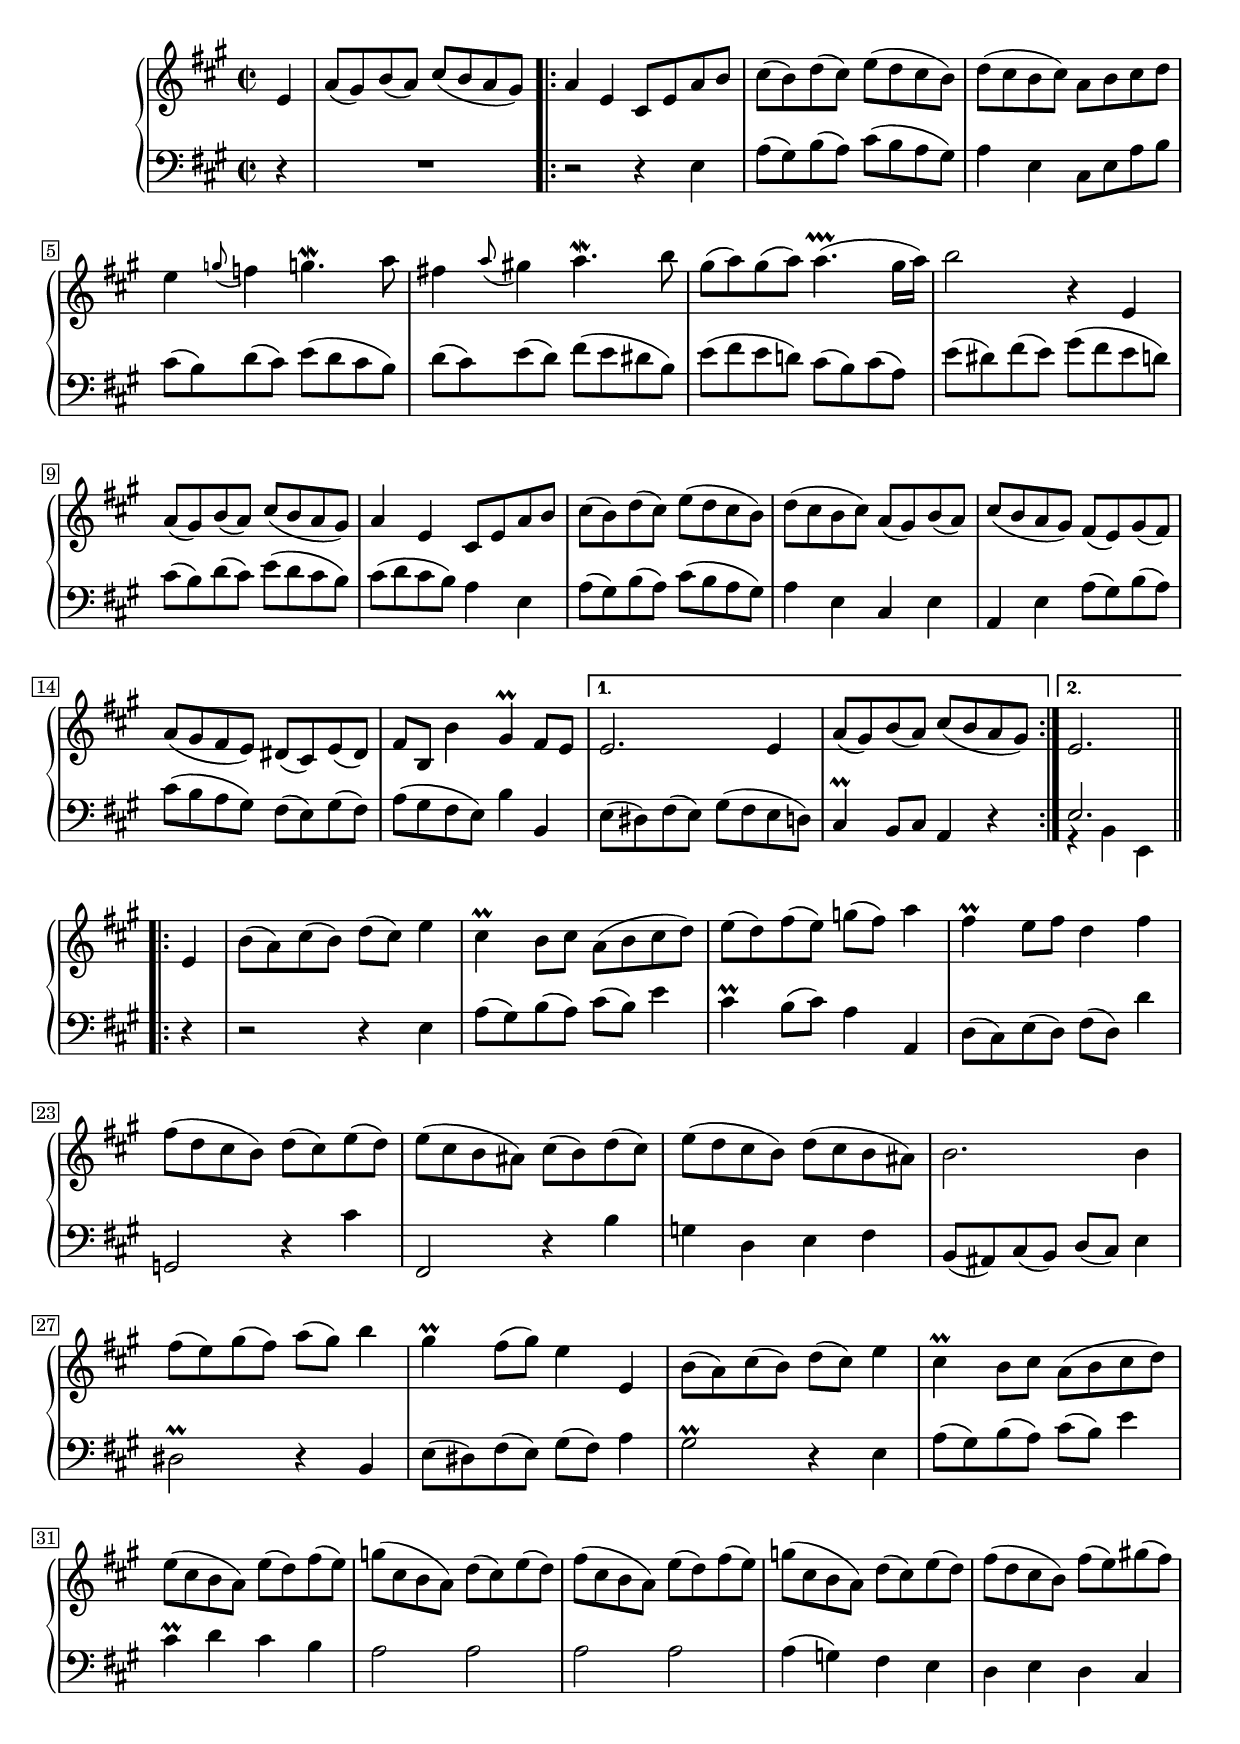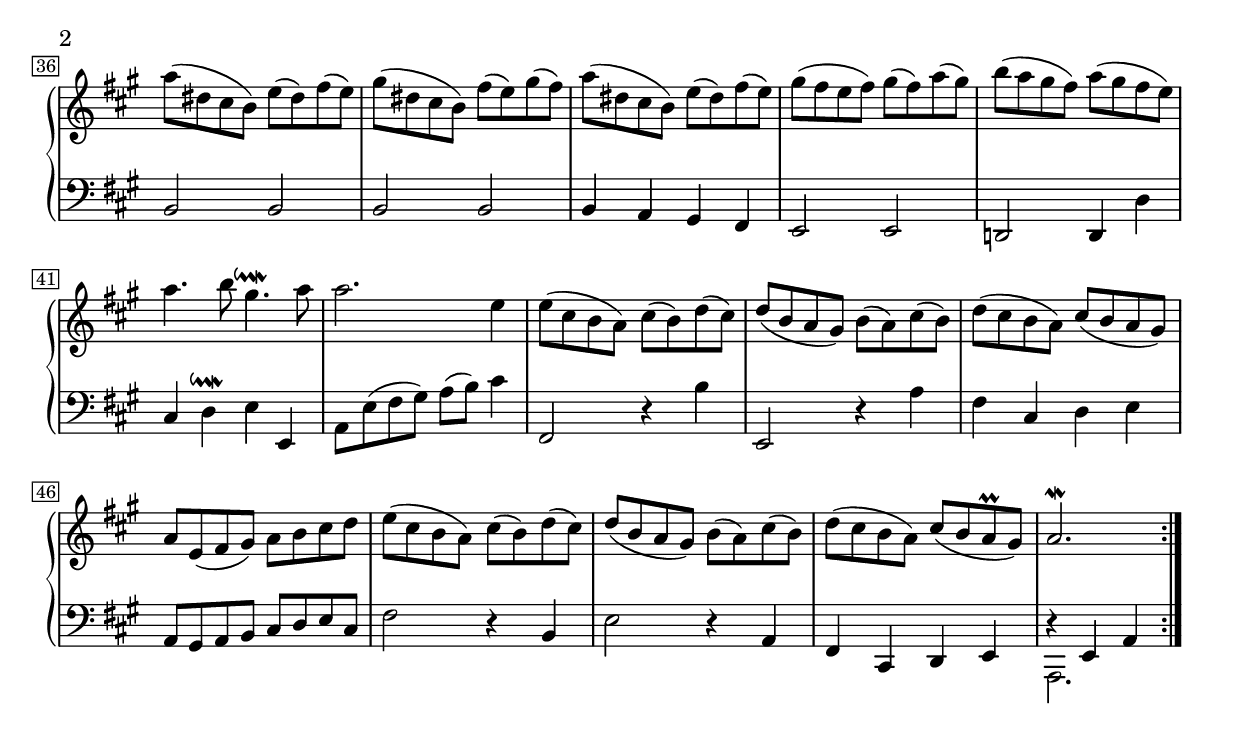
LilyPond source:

Global = {
  \key a \major
  \time 2/2
  \include "../../global.ly"
}

Soprano = \context Voice = "one" \relative c' {
  \voiceOne
  \stemNeutral\tieNeutral\slurNeutral
  \override MultiMeasureRest.staff-position = #0
  \override Rest.staff-position = #0
  \label #'SuiteIBourreeI
  \partial 4 e4
  %1
  | a8( gis) b( a) cis( b a gis)
  \repeat volta 2 {
  | a4 e cis8 e a b
  | cis( b) d( cis) e( d cis b)
  | d( cis b cis) a b cis d
  %5
  | e4 \once\stemUp \once\slurDown \appoggiatura g8 f4 g!4.\mordent a8
  | fis4 \once\stemUp \once\slurDown \appoggiatura a8 gis4 a4.\mordent b8
  | gis( a) gis( a) a4.(\prallprall gis16 a)
  | b2 r4 e,,
  | a8( gis) b( a) cis( b a gis)
  %10
  | a4 e cis8 e a b
  | cis8( b) d( cis) e( d cis b)
  | d( cis b cis) a( gis) b( a)
  | cis( b a gis) fis( e) gis( fis)
  | a( gis fis e) dis( cis) e( dis)
  %15
  | fis b, b'4 gis\prall fis8 e
    \alternative {
      { e2. e4 | a8( gis) b( a) cis( b a gis) }
      { e2. }
    }
  }
  \break
  \repeat volta 2 {
    \partial 4 e4
    | b'8( a) cis( b) d( cis) e4
    %20
    | cis4\prall b8 cis a( b cis d)
    | e( d) fis( e) g( fis) a4
    | fis4\prall e8 fis d4 fis
    | fis8( d cis b) d( cis) e( d)
    | e( cis b ais) cis( b) d( cis)
    %25
    | e( d cis b) d( cis b ais)
    | b2. b4
    | fis'8( e) gis( fis) a( gis) b4
    | gis4\prall fis8( gis) e4 e,
    | b'8( a) cis( b) d( cis) e4
    %30
    | cis4\prall b8 cis a( b cis d)
    | e( cis b a) e'( d) fis( e)
    | g( cis, b a) d( cis) e( d)
    | fis( cis b a) e'( d) fis( e)
    | g( cis, b a) d( cis) e( d)
    %35
    | fis( d cis b) fis'( e) gis( fis)
    | a( dis, cis b) e( dis) fis( e)
    | gis( dis cis b) fis'( e) gis( fis)
    | a( dis, cis b) e( dis) fis( e)
    | gis( fis e fis) gis( fis) a( gis)
    %40
    | b( a gis fis) a( gis fis e)
    | a4. b8 gis4.\tweak Y-offset #4.2 \downmordent a8
    | a2. e4
    | e8( cis b a) cis( b) d( cis)
    | d( b a gis) b( a) cis( b)
    %45
    | d( cis b a) cis( b a gis)
    | a e( fis gis) a b cis d
    | e( cis b a) cis( b) d( cis)
    | d( b a gis) b( a) cis( b)
    | d( cis b a) cis( b a\prall gis)
    %50
    | a2.\mordent
  }
}

Tenor = \context Voice = "three" \relative c {
  \voiceThree
  \stemUp\tieUp
  \override Rest.staff-position = #0
  \partial 4 s4
  %1
  | s1*17
  | e2.
  \partial 4 s4
  | s1*31
  | r4 e, a
}

Bass = \context Voice = "four" \relative c {
  \voiceFour
  \stemNeutral\tieNeutral\slurNeutral
  \override MultiMeasureRest.staff-position = #0
  \override Rest.staff-position = #0
  \override Script.direction = #UP
  \partial 4 r4
  %1
  | R1
  \repeat volta 2 {
  | r2 r4 e
  | a8( gis) b( a) cis( b a gis)
  | a4 e cis8 e a b
  %5
  | cis( b) d( cis) e( d cis b)
  | d( cis) e( d) fis( e dis b)
  | e( fis e d) cis( b) cis( a)
  | e'( dis) fis( e) gis( fis e d)
  | cis( b) d( cis) e( d cis b)
  %10
  | cis( d cis b) a4 e
  | a8( gis) b( a) cis( b a gis)
  | a4 e cis e
  | a, e' a8( gis) b( a)
  | cis( b a gis) fis( e) gis( fis)
  %15
  | a( gis fis e) b'4 b,
    \alternative {
      { e8( dis) fis( e) gis( fis e d) | cis4\prall b8 cis a4 r }
      { \stemDown g4\rest b e, }
    }
  }
  \repeat volta 2 {
    \partial 4 r4
    | \stemNeutral r2 r4 e'
    %20
    | a8( gis) b( a) cis( b) e4
    | cis4\prall b8( cis) a4 a,
    | d8( cis) e( d) fis( d) d'4
    | g,,2 r4 cis'
    | fis,,2 r4 b'
    %25
    | g d e fis
    | b,8( ais) cis( b) d( cis) e4
    | dis2\prall r4 b
    | e8( dis) fis( e) gis( fis) a4
    | gis2\prall r4 e
    %30
    | a8( gis) b( a) cis( b) e4
    | cis\prall d cis b
    | a2 a
    | a a
    | a4( g) fis e
    %35
    | d e d cis
    | b2 b
    | b b
    | b4 a gis fis
    | e2 e
    %40
    | d! d4 d'
    | cis d\downmordent e e,
    | a8 e'( fis gis) a( b) cis4
    | fis,,2 r4 b'
    | e,,2 r4 a'
    %45
    | fis cis d e
    | a,8 gis a b cis d e cis
    | fis2 r4 b,
    | e2 r4 a,
    | fis cis d e
    %50
    | \stemDown a,2.
  }
}

\score {
  \new PianoStaff
  <<
    \accidentalStyle Score.piano
    \context Staff = "upper" <<
      \set Staff.midiInstrument = #"acoustic grand"
      \Global
      \clef treble
      \Soprano
    >>
    \context Staff = "lower" <<
      \set Staff.midiInstrument = #"acoustic grand"
      \Global
      \clef bass
      \Tenor
      \Bass
    >>
  >>
  \header {
    composer = ##f % "Johann Sebastian Bach"
    opus = ##f % "BWV 806"
    title = \markup { "Bourrée I" }
    subtitle = ##f
  }
  \layout {
    \context {
      \PianoStaff
      \override Parentheses.font-size = #-2
      \override TextScript.font-shape = #'italic
      \override TextScript.font-size = #-1
    }
  }
  \midi {
    \tempo 4 = 100
  }
}
